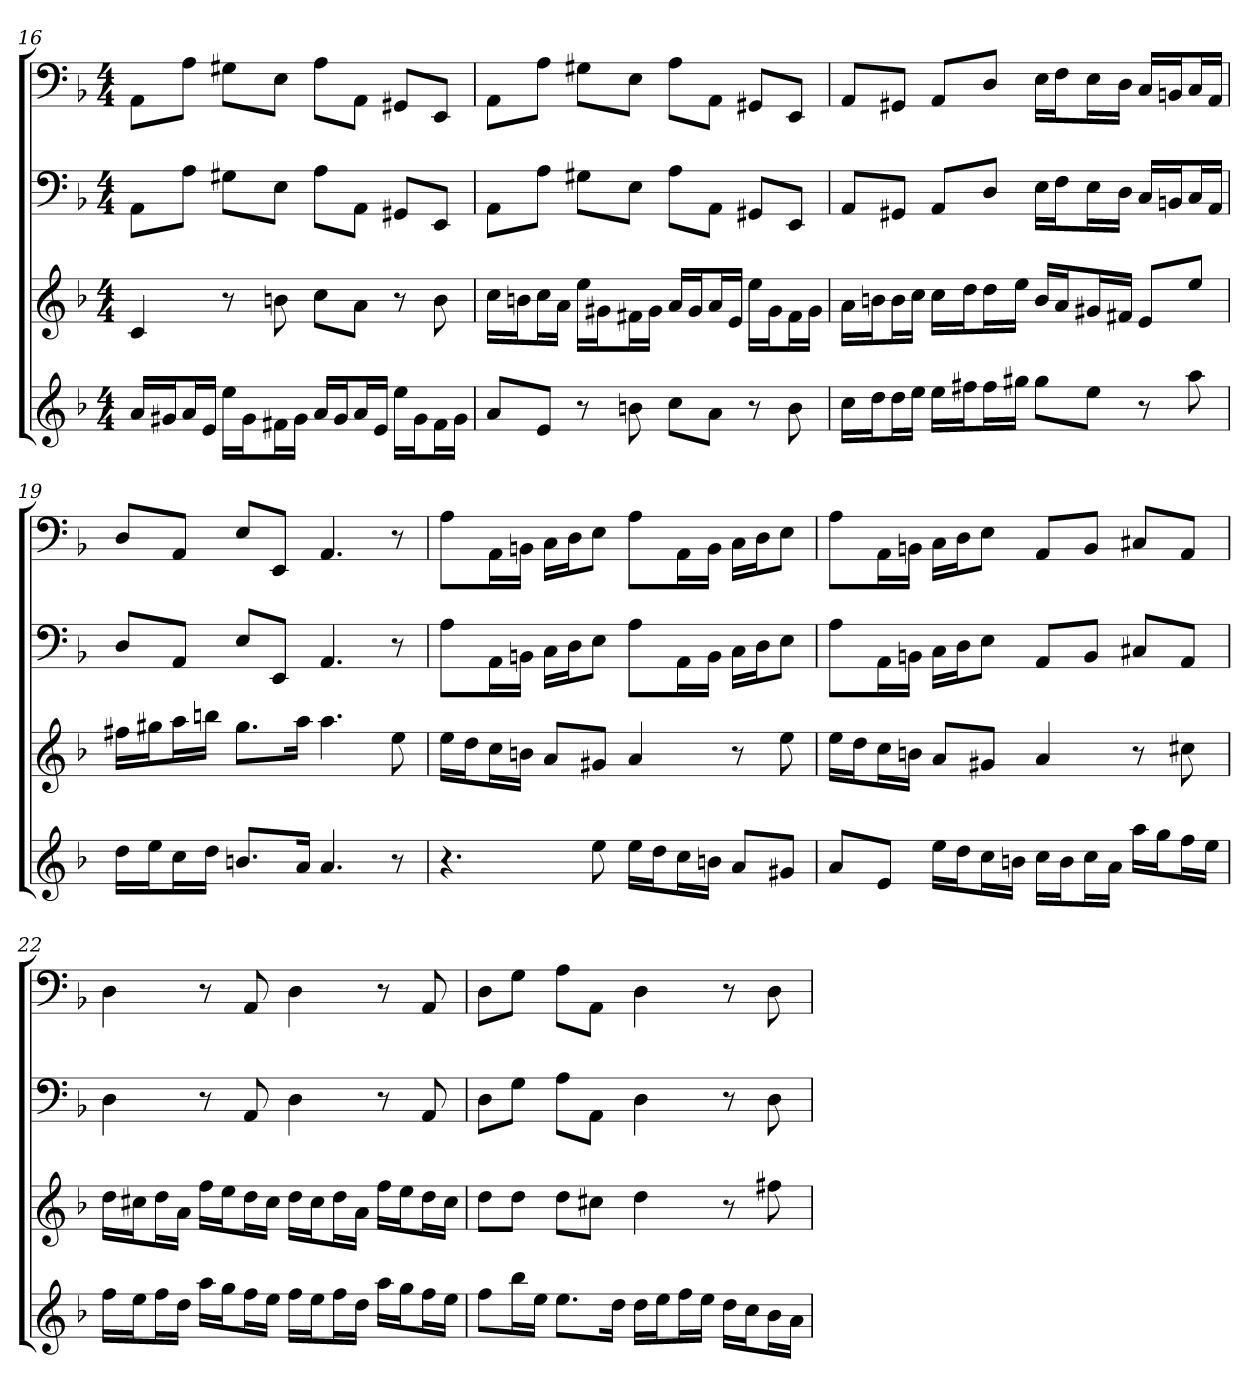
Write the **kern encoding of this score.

**kern	**kern	**kern	**kern
*part4	*part3	*part2	*part1
*staff4	*staff3	*staff2	*staff1
*k[b-]	*k[b-]	*k[b-]	*k[b-]
*d:	*d:	*d:	*d:
*M4/4	*M4/4	*M4/4	*M4/4
=16	=16	=16	=16
16aLL	4c	8AAL	8AAL
16g#XJ	.	.	.
16aL	.	8AJ	8AJ
16eJJ	.	.	.
16eeLL	8r	8G#XL	8G#XL
16g#J	.	.	.
16f#XL	8bn	8EJ	8EJ
16g#JJ	.	.	.
16aLL	8ccL	8AL	8AL
16g#J	.	.	.
16aL	8aJ	8AAJ	8AAJ
16eJJ	.	.	.
16eeLL	8r	8GG#XL	8GG#XL
16g#J	.	.	.
16f#L	8b	8EEJ	8EEJ
16g#JJ	.	.	.
=17	=17	=17	=17
8aL	16ccLL	8AAL	8AAL
.	16bnJ	.	.
8eJ	16ccL	8AJ	8AJ
.	16aJJ	.	.
8r	16eeLL	8G#XL	8G#XL
.	16g#XJ	.	.
8bn	16f#XL	8EJ	8EJ
.	16g#JJ	.	.
8ccL	16aLL	8AL	8AL
.	16g#J	.	.
8aJ	16aL	8AAJ	8AAJ
.	16eJJ	.	.
8r	16eeLL	8GG#XL	8GG#XL
.	16g#J	.	.
8b	16f#L	8EEJ	8EEJ
.	16g#JJ	.	.
=18	=18	=18	=18
16ccLL	16aLL	8AAL	8AAL
16ddJ	16bnJ	.	.
16ddL	16bL	8GG#XJ	8GG#XJ
16eeJJ	16ccJJ	.	.
16eeLL	16ccLL	8AAL	8AAL
16ff#XJ	16ddJ	.	.
16ff#L	16ddL	8DJ	8DJ
16gg#XJJ	16eeJJ	.	.
8gg#L	16bLL	16ELL	16ELL
.	16aJ	16FJ	16FJ
8eeJ	16g#XL	16EL	16EL
.	16f#XJJ	16DJJ	16DJJ
8r	8eL	16CLL	16CLL
.	.	16BBnJ	16BBnJ
8aa	8eeJ	16CL	16CL
.	.	16AAJJ	16AAJJ
=19	=19	=19	=19
16ddLL	16ff#XLL	8DL	8DL
16eeJ	16gg#XJ	.	.
16ccL	16aaL	8AAJ	8AAJ
16ddJJ	16bbnJJ	.	.
8.bnL	8.gg#L	8EL	8EL
.	.	8EEJ	8EEJ
16aJk	16aaJk	.	.
4.a	4.aa	4.AA	4.AA
8r	8ee	8r	8r
=20	=20	=20	=20
4.r	16eeLL	8AL	8AL
.	16ddJ	.	.
.	16ccL	16AAL	16AAL
.	16bnJJ	16BBnJJ	16BBnJJ
.	8aL	16CLL	16CLL
.	.	16DJ	16DJ
8ee	8g#XJ	8EJ	8EJ
16eeLL	4a	8AL	8AL
16ddJ	.	.	.
16ccL	.	16AAL	16AAL
16bnJJ	.	16BBJJ	16BBJJ
8aL	8r	16CLL	16CLL
.	.	16DJ	16DJ
8g#XJ	8ee	8EJ	8EJ
=21	=21	=21	=21
8aL	16eeLL	8AL	8AL
.	16ddJ	.	.
8eJ	16ccL	16AAL	16AAL
.	16bnJJ	16BBnJJ	16BBnJJ
16eeLL	8aL	16CLL	16CLL
16ddJ	.	16DJ	16DJ
16ccL	8g#XJ	8EJ	8EJ
16bnJJ	.	.	.
16ccLL	4a	8AAL	8AAL
16bJ	.	.	.
16ccL	.	8BBJ	8BBJ
16aJJ	.	.	.
16aaLL	8r	8C#XL	8C#XL
16ggJ	.	.	.
16ffL	8cc#X	8AAJ	8AAJ
16eeJJ	.	.	.
=22	=22	=22	=22
16ffLL	16ddLL	4D	4D
16eeJ	16cc#XJ	.	.
16ffL	16ddL	.	.
16ddJJ	16aJJ	.	.
16aaLL	16ffLL	8r	8r
16ggJ	16eeJ	.	.
16ffL	16ddL	8AA	8AA
16eeJJ	16cc#JJ	.	.
16ffLL	16ddLL	4D	4D
16eeJ	16cc#J	.	.
16ffL	16ddL	.	.
16ddJJ	16aJJ	.	.
16aaLL	16ffLL	8r	8r
16ggJ	16eeJ	.	.
16ffL	16ddL	8AA	8AA
16eeJJ	16cc#JJ	.	.
=23	=23	=23	=23
8ffL	8ddL	8DL	8DL
16bb-L	8ddJ	8GJ	8GJ
16eeJJ	.	.	.
8.eeL	8ddL	8AL	8AL
.	8cc#XJ	8AAJ	8AAJ
16ddJk	.	.	.
16ddLL	4dd	4D	4D
16eeJ	.	.	.
16ffL	.	.	.
16eeJJ	.	.	.
16ddLL	8r	8r	8r
16ccJ	.	.	.
16b-L	8ff#X	8D	8D
16aJJ	.	.	.
=	=	=	=
*-	*-	*-	*-
